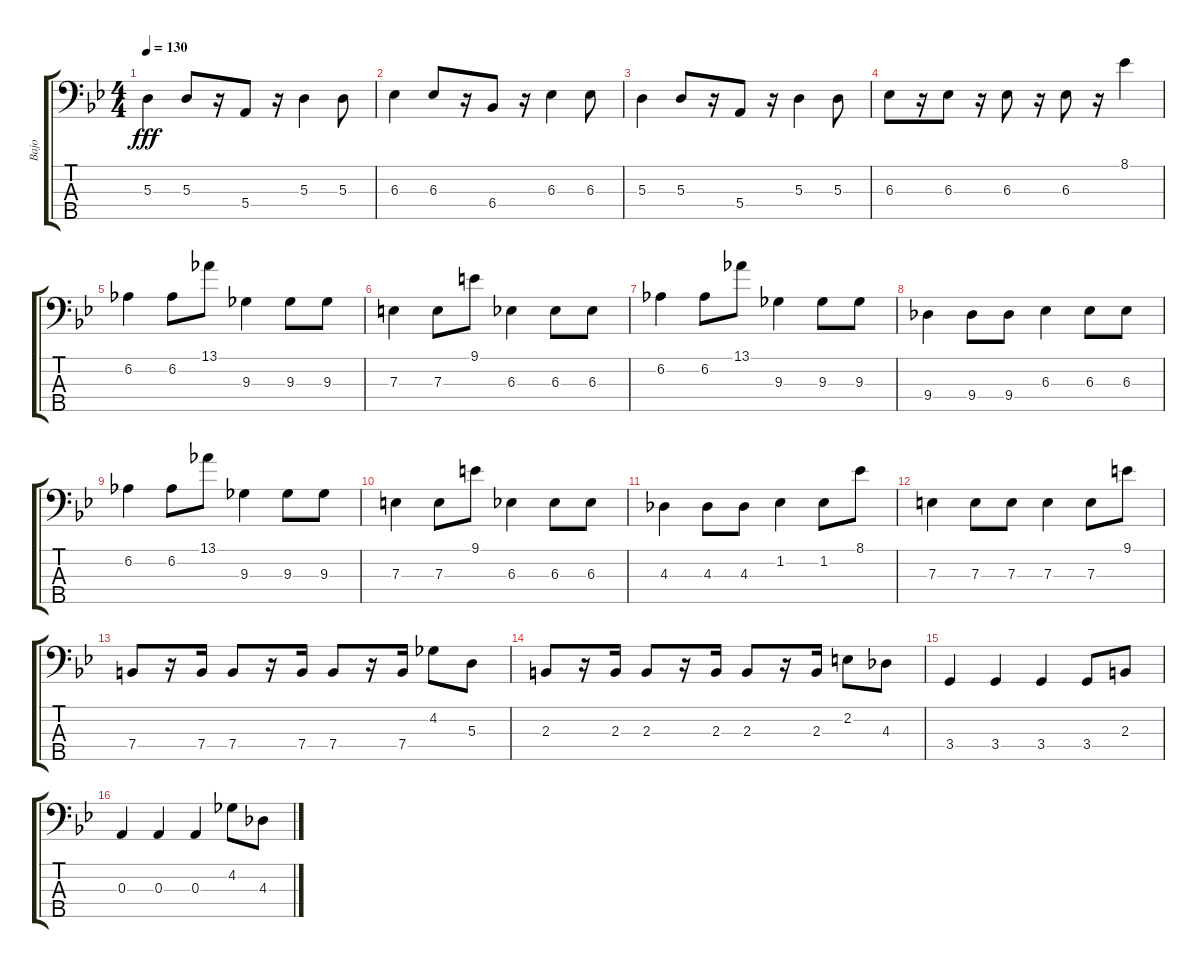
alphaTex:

\track ("Bajo" "Bajo") {instrument electricbassfinger}
\staff {score tabs}
\tuning (G2 D2 A1 E1 B0) {hide}
\ts (4 4)
\tempo 130
\clef f4
\ks gminor
5.3.4{dy fff} 5.3.8 r.16 5.4.8 r.16 5.3.4 5.3.8 |
6.3.4 6.3.8 r.16 6.4.8 r.16 6.3.4 6.3.8 |
5.3.4 5.3.8 r.16 5.4.8 r.16 5.3.4 5.3.8 |
6.3.8 r.16 6.3.8 r.16 6.3.8 r.16 6.3.8 r.16 8.1.4 |
6.2.4 6.2.8 13.1.8 9.3.4 9.3.8 9.3.8 |
7.3.4 7.3.8 9.1.8 6.3.4 6.3.8 6.3.8 |
6.2.4 6.2.8 13.1.8 9.3.4 9.3.8 9.3.8 |
9.4.4 9.4.8 9.4.8 6.3.4 6.3.8 6.3.8 |
6.2.4 6.2.8 13.1.8 9.3.4 9.3.8 9.3.8 |
7.3.4 7.3.8 9.1.8 6.3.4 6.3.8 6.3.8 |
4.3.4 4.3.8 4.3.8 1.2.4 1.2.8 8.1.8 |
7.3.4 7.3.8 7.3.8 7.3.4 7.3.8 9.1.8 |
7.4.8 r.16 7.4.16 7.4.8 r.16 7.4.16 7.4.8 r.16 7.4.16 4.2.8 5.3.8 |
2.3.8 r.16 2.3.16 2.3.8 r.16 2.3.16 2.3.8 r.16 2.3.16 2.2.8 4.3.8 |
3.4.4 3.4.4 3.4.4 3.4.8 2.3.8 |
0.3.4 0.3.4 0.3.4 4.2.8 4.3.8
